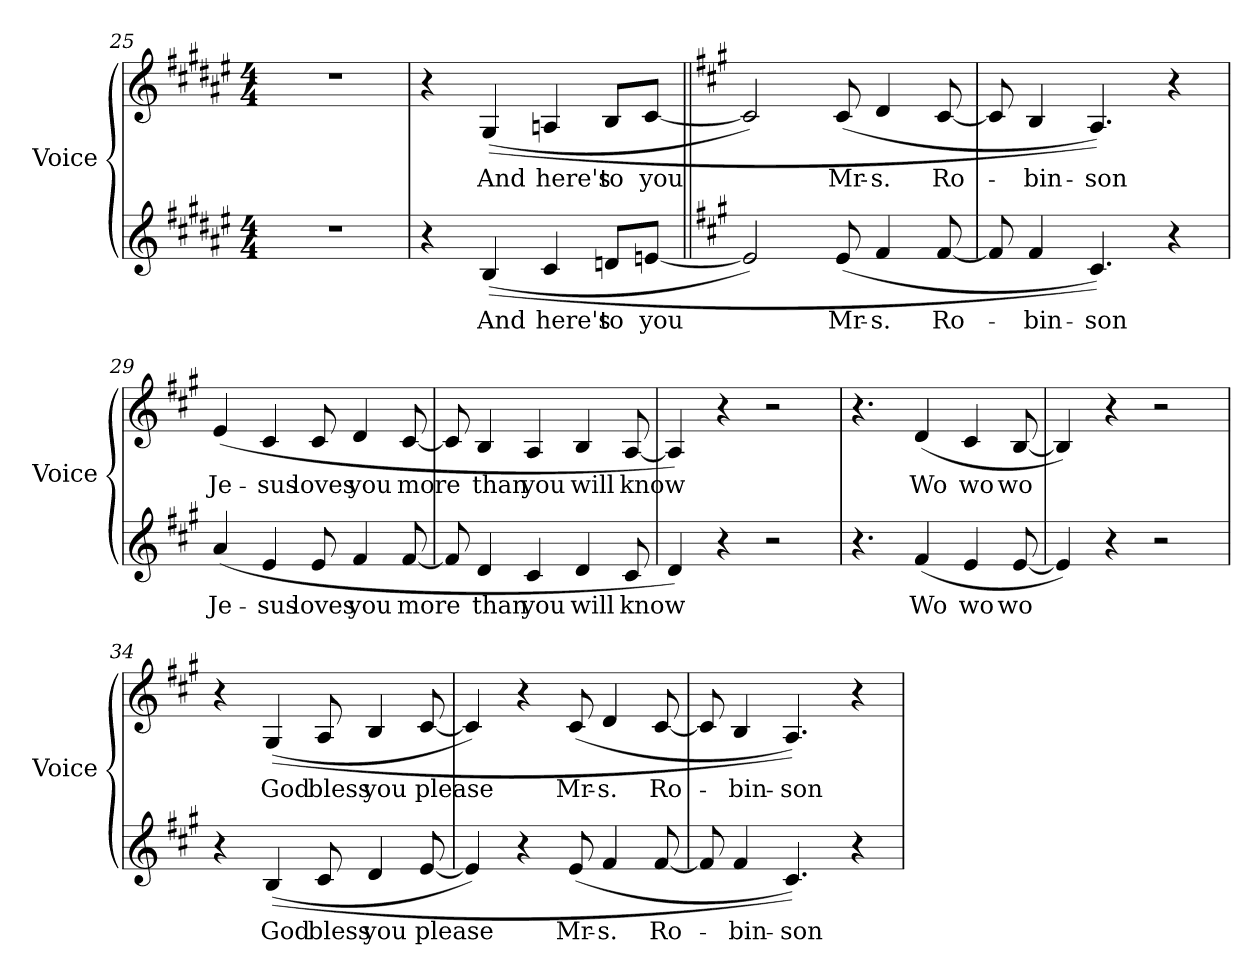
**kern	**text	**kern	**text
*part2	*part2	*part1	*part1
*staff2	*staff2	*staff1	*staff1
*I"Voice	*	*I"Voice	*
*I'Voice	*	*I'Voice	*
*clefG2	*	*clefG2	*
*k[f#c#g#d#a#e#]	*	*k[f#c#g#d#a#e#]	*
*F#:	*	*F#:	*
*M4/4	*	*M4/4	*
=25	=25	=25	=25
1r	.	1r	.
!!LO:PB:g=z
=26	=26	=26	=26
4r	.	4r	.
!	!LO:LY:b:color=#000000	!	!
!	!	!	!LO:LY:b:color=#000000
((4Bi/	And	((4G#i/	And
!	!LO:LY:b:color=#000000	!	!
!	!	!	!LO:LY:b:color=#000000
4c#i/	here's	4Ani/	here's
!	!LO:LY:b:color=#000000	!	!
!	!	!	!LO:LY:b:color=#000000
8dni/L	to	8Bi/L	to
!	!LO:LY:b:color=#000000	!	!
!	!	!	!LO:LY:b:color=#000000
[8eni/J	you	[8c#i/J	you
=27||	=27||	=27||	=27||
*k[f#c#g#]	*	*k[f#c#g#]	*
*A:	*	*A:	*
2ei/])	.	2c#i/])	.
!	!LO:LY:b:color=#000000	!	!
!	!	!	!LO:LY:b:color=#000000
(8ei/	Mr-	(8c#i/	Mr-
!	!LO:LY:b:color=#000000	!	!
!	!	!	!LO:LY:b:color=#000000
4f#i/	-s.	4di/	-s.
!	!LO:LY:b:color=#000000	!	!
!	!	!	!LO:LY:b:color=#000000
[8f#i/	Ro-	[8c#i/	Ro-
=28	=28	=28	=28
8f#i/]	.	8c#i/]	.
!	!LO:LY:b:color=#000000	!	!
!	!	!	!LO:LY:b:color=#000000
4f#i/	-bin-	4Bi/	-bin-
!	!LO:LY:b:color=#000000	!	!
!	!	!	!LO:LY:b:color=#000000
4.c#i/))	-son	4.Ai/))	-son
4r	.	4r	.
=29	=29	=29	=29
!	!LO:LY:b:color=#000000	!	!
!	!	!	!LO:LY:b:color=#000000
(4ai/	Je-	(4ei/	Je-
!	!LO:LY:b:color=#000000	!	!
!	!	!	!LO:LY:b:color=#000000
4ei/	-sus	4c#i/	-sus
!	!LO:LY:b:color=#000000	!	!
!	!	!	!LO:LY:b:color=#000000
8ei/	loves	8c#i/	loves
!	!LO:LY:b:color=#000000	!	!
!	!	!	!LO:LY:b:color=#000000
4f#i/	you	4di/	you
!	!LO:LY:b:color=#000000	!	!
!	!	!	!LO:LY:b:color=#000000
[8f#i/	more	[8c#i/	more
!!LO:LB:g=z
=30	=30	=30	=30
8f#i/]	.	8c#i/]	.
!	!LO:LY:b:color=#000000	!	!
!	!	!	!LO:LY:b:color=#000000
4di/	than	4Bi/	than
!	!LO:LY:b:color=#000000	!	!
!	!	!	!LO:LY:b:color=#000000
4c#i/	you	4Ai/	you
!	!LO:LY:b:color=#000000	!	!
!	!	!	!LO:LY:b:color=#000000
4di/	will	4Bi/	will
!	!LO:LY:b:color=#000000	!	!
!	!	!	!LO:LY:b:color=#000000
8c#i/	know	[8Ai/	know
=31	=31	=31	=31
4di/)	.	4Ai/])	.
4r	.	4r	.
2r	.	2r	.
=32	=32	=32	=32
4.r	.	4.r	.
!	!LO:LY:b:color=#000000	!	!
!	!	!	!LO:LY:b:color=#000000
(4f#i/	Wo	(4di/	Wo
!	!LO:LY:b:color=#000000	!	!
!	!	!	!LO:LY:b:color=#000000
4ei/	wo	4c#i/	wo
!	!LO:LY:b:color=#000000	!	!
!	!	!	!LO:LY:b:color=#000000
[8ei/	wo	[8Bi/	wo
=33	=33	=33	=33
4ei/])	.	4Bi/])	.
4r	.	4r	.
2r	.	2r	.
=34	=34	=34	=34
4r	.	4r	.
!	!LO:LY:b:color=#000000	!	!
!	!	!	!LO:LY:b:color=#000000
((4Bi/	God	((4G#i/	God
!	!LO:LY:b:color=#000000	!	!
!	!	!	!LO:LY:b:color=#000000
8c#i/	bless	8Ai/	bless
!	!LO:LY:b:color=#000000	!	!
!	!	!	!LO:LY:b:color=#000000
4di/	you	4Bi/	you
!	!LO:LY:b:color=#000000	!	!
!	!	!	!LO:LY:b:color=#000000
[8ei/	please	[8c#i/	please
!!LO:LB:g=z
=35	=35	=35	=35
4ei/])	.	4c#i/])	.
4r	.	4r	.
!	!LO:LY:b:color=#000000	!	!
!	!	!	!LO:LY:b:color=#000000
(8ei/	Mr-	(8c#i/	Mr-
!	!LO:LY:b:color=#000000	!	!
!	!	!	!LO:LY:b:color=#000000
4f#i/	-s.	4di/	-s.
!	!LO:LY:b:color=#000000	!	!
!	!	!	!LO:LY:b:color=#000000
[8f#i/	Ro-	[8c#i/	Ro-
=36	=36	=36	=36
8f#i/]	.	8c#i/]	.
!	!LO:LY:b:color=#000000	!	!
!	!	!	!LO:LY:b:color=#000000
4f#i/	-bin-	4Bi/	-bin-
!	!LO:LY:b:color=#000000	!	!
!	!	!	!LO:LY:b:color=#000000
4.c#i/))	-son	4.Ai/))	-son
4r	.	4r	.
=	=	=	=
*-	*-	*-	*-
